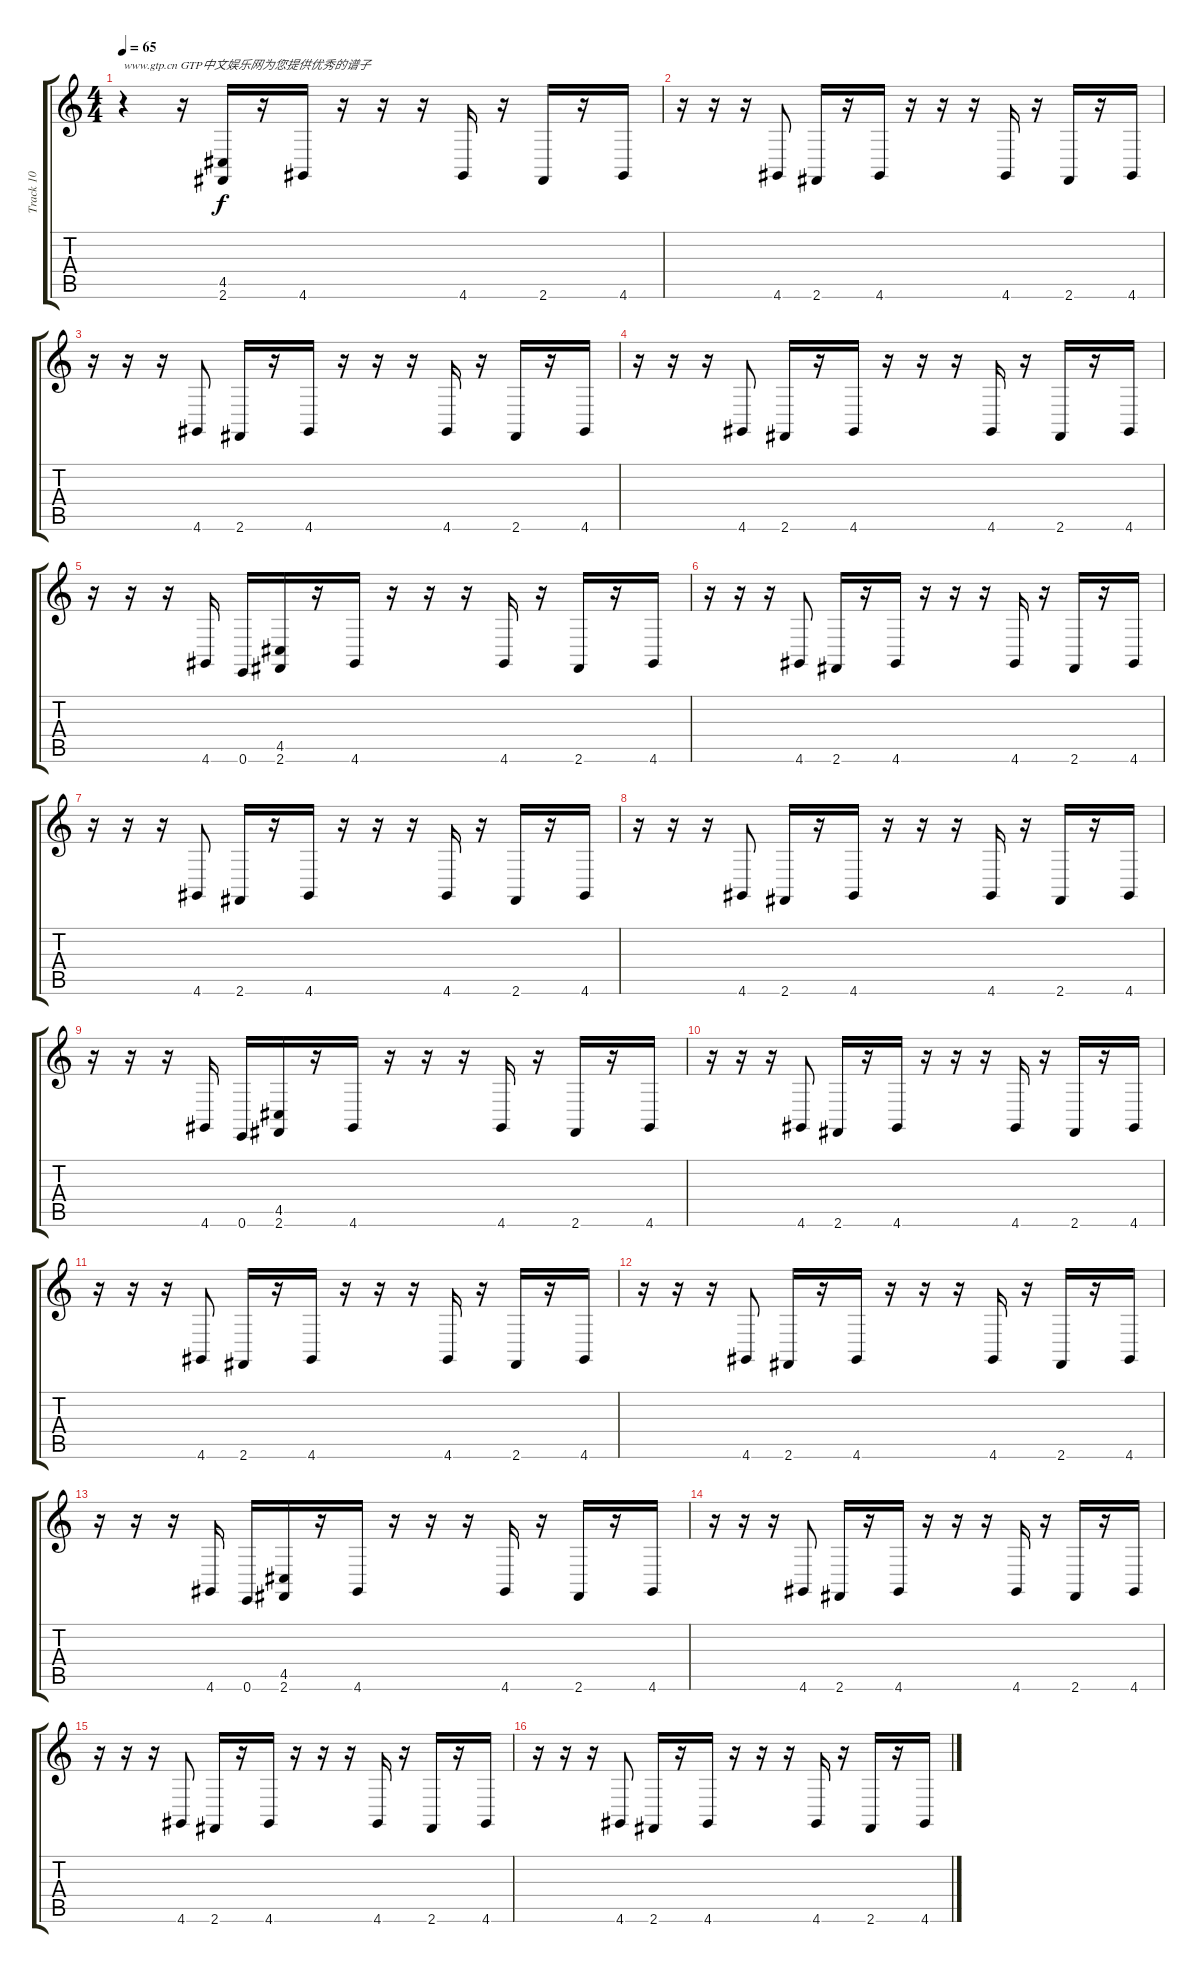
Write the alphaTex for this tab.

\track ("Track 10" "Track 10") {instrument honkytonkpiano}
\staff {score tabs}
\tuning (E4 B3 G3 D3 A2 E2) {hide}
\ts (4 4)
\tempo 65
\clef g2
\ks c
r.4{txt "www.gtp.cn GTP中文娱乐网为您提供优秀的谱子" dy f instrument honkytonkpiano} r.16 (4.5 2.6).16 r.16 4.6.16 r.16 r.16 r.16 4.6.16 r.16 2.6.16 r.16 4.6.16 |
r.16 r.16 r.16 4.6.8 2.6.16 r.16 4.6.16 r.16 r.16 r.16 4.6.16 r.16 2.6.16 r.16 4.6.16 |
r.16 r.16 r.16 4.6.8 2.6.16 r.16 4.6.16 r.16 r.16 r.16 4.6.16 r.16 2.6.16 r.16 4.6.16 |
r.16 r.16 r.16 4.6.8 2.6.16 r.16 4.6.16 r.16 r.16 r.16 4.6.16 r.16 2.6.16 r.16 4.6.16 |
r.16 r.16 r.16 4.6.16 0.6.16 (4.5 2.6).16 r.16 4.6.16 r.16 r.16 r.16 4.6.16 r.16 2.6.16 r.16 4.6.16 |
r.16 r.16 r.16 4.6.8 2.6.16 r.16 4.6.16 r.16 r.16 r.16 4.6.16 r.16 2.6.16 r.16 4.6.16 |
r.16 r.16 r.16 4.6.8 2.6.16 r.16 4.6.16 r.16 r.16 r.16 4.6.16 r.16 2.6.16 r.16 4.6.16 |
r.16 r.16 r.16 4.6.8 2.6.16 r.16 4.6.16 r.16 r.16 r.16 4.6.16 r.16 2.6.16 r.16 4.6.16 |
r.16 r.16 r.16 4.6.16 0.6.16 (4.5 2.6).16 r.16 4.6.16 r.16 r.16 r.16 4.6.16 r.16 2.6.16 r.16 4.6.16 |
r.16 r.16 r.16 4.6.8 2.6.16 r.16 4.6.16 r.16 r.16 r.16 4.6.16 r.16 2.6.16 r.16 4.6.16 |
r.16 r.16 r.16 4.6.8 2.6.16 r.16 4.6.16 r.16 r.16 r.16 4.6.16 r.16 2.6.16 r.16 4.6.16 |
r.16 r.16 r.16 4.6.8 2.6.16 r.16 4.6.16 r.16 r.16 r.16 4.6.16 r.16 2.6.16 r.16 4.6.16 |
r.16 r.16 r.16 4.6.16 0.6.16 (4.5 2.6).16 r.16 4.6.16 r.16 r.16 r.16 4.6.16 r.16 2.6.16 r.16 4.6.16 |
r.16 r.16 r.16 4.6.8 2.6.16 r.16 4.6.16 r.16 r.16 r.16 4.6.16 r.16 2.6.16 r.16 4.6.16 |
r.16 r.16 r.16 4.6.8 2.6.16 r.16 4.6.16 r.16 r.16 r.16 4.6.16 r.16 2.6.16 r.16 4.6.16 |
r.16 r.16 r.16 4.6.8 2.6.16 r.16 4.6.16 r.16 r.16 r.16 4.6.16 r.16 2.6.16 r.16 4.6.16
